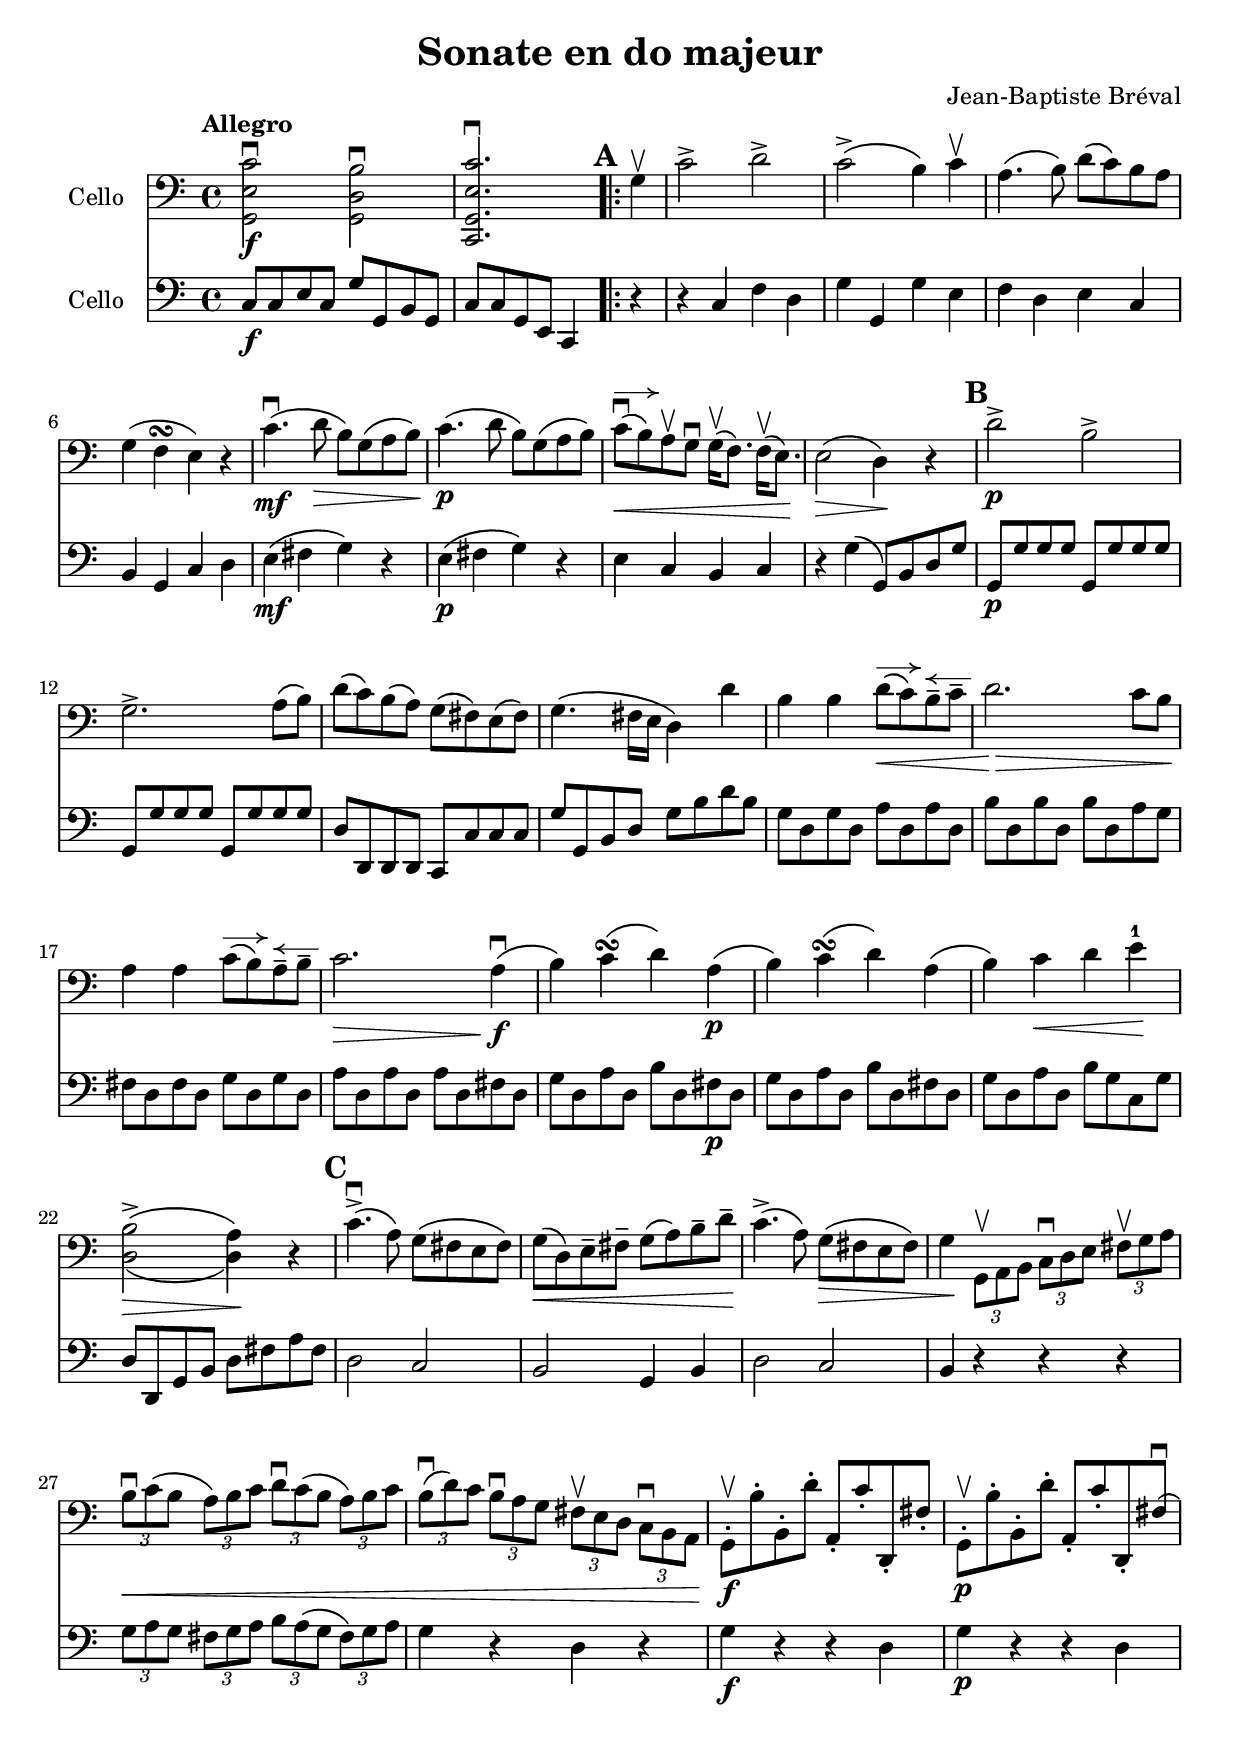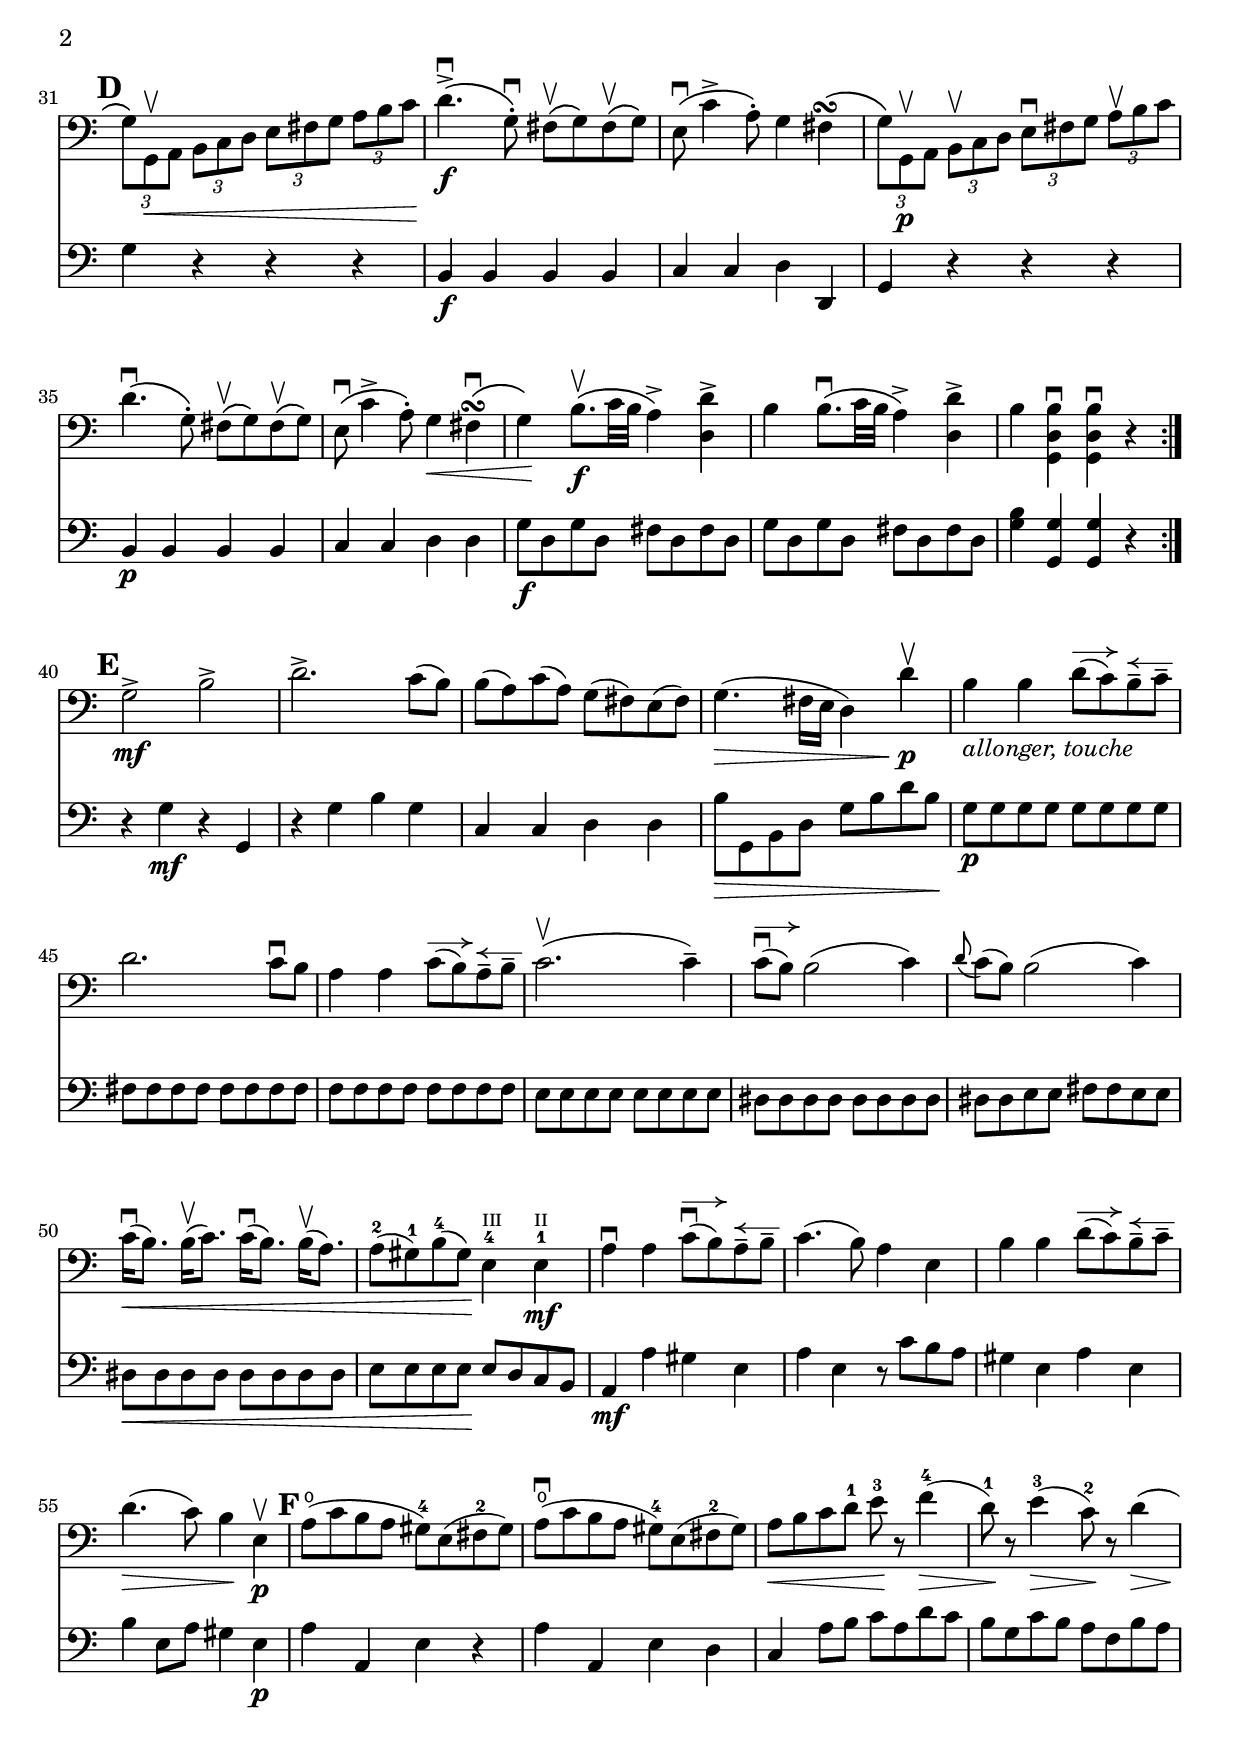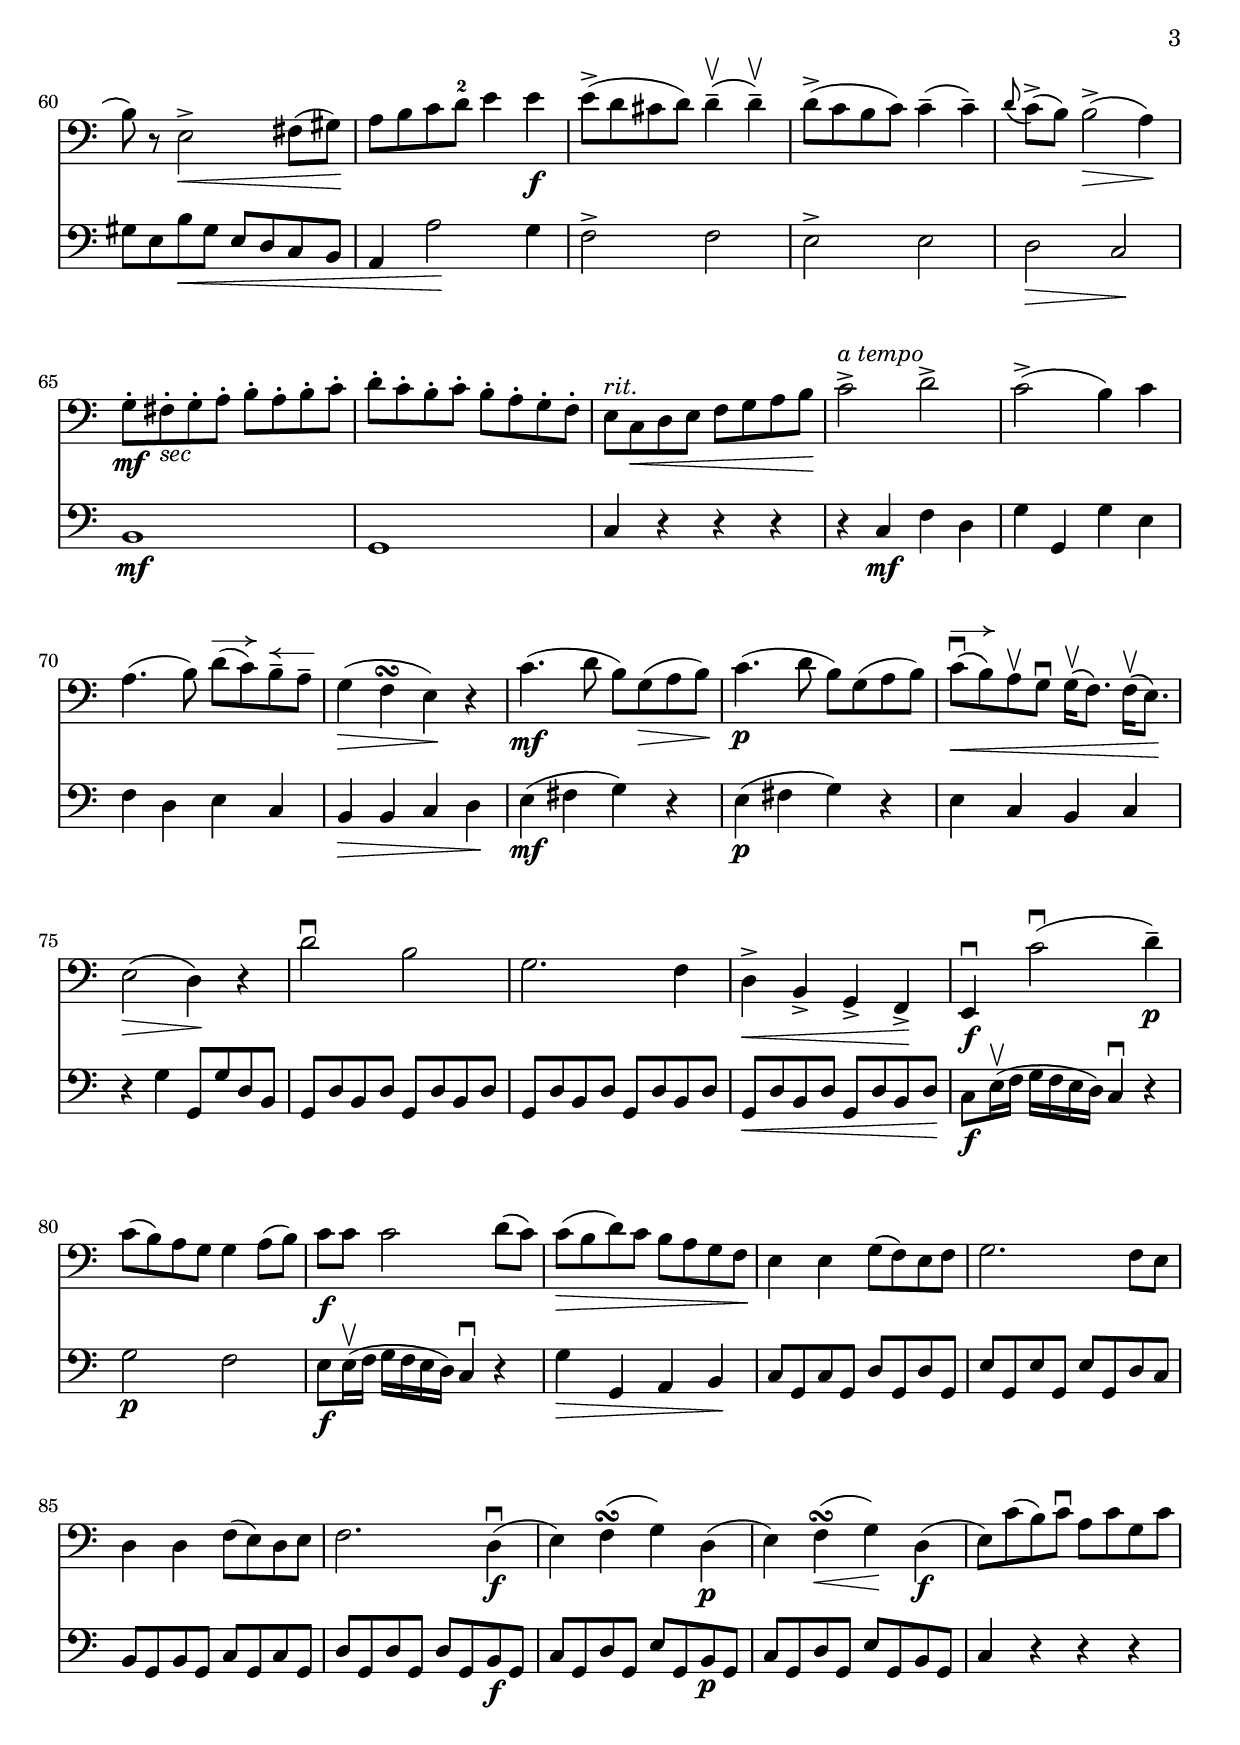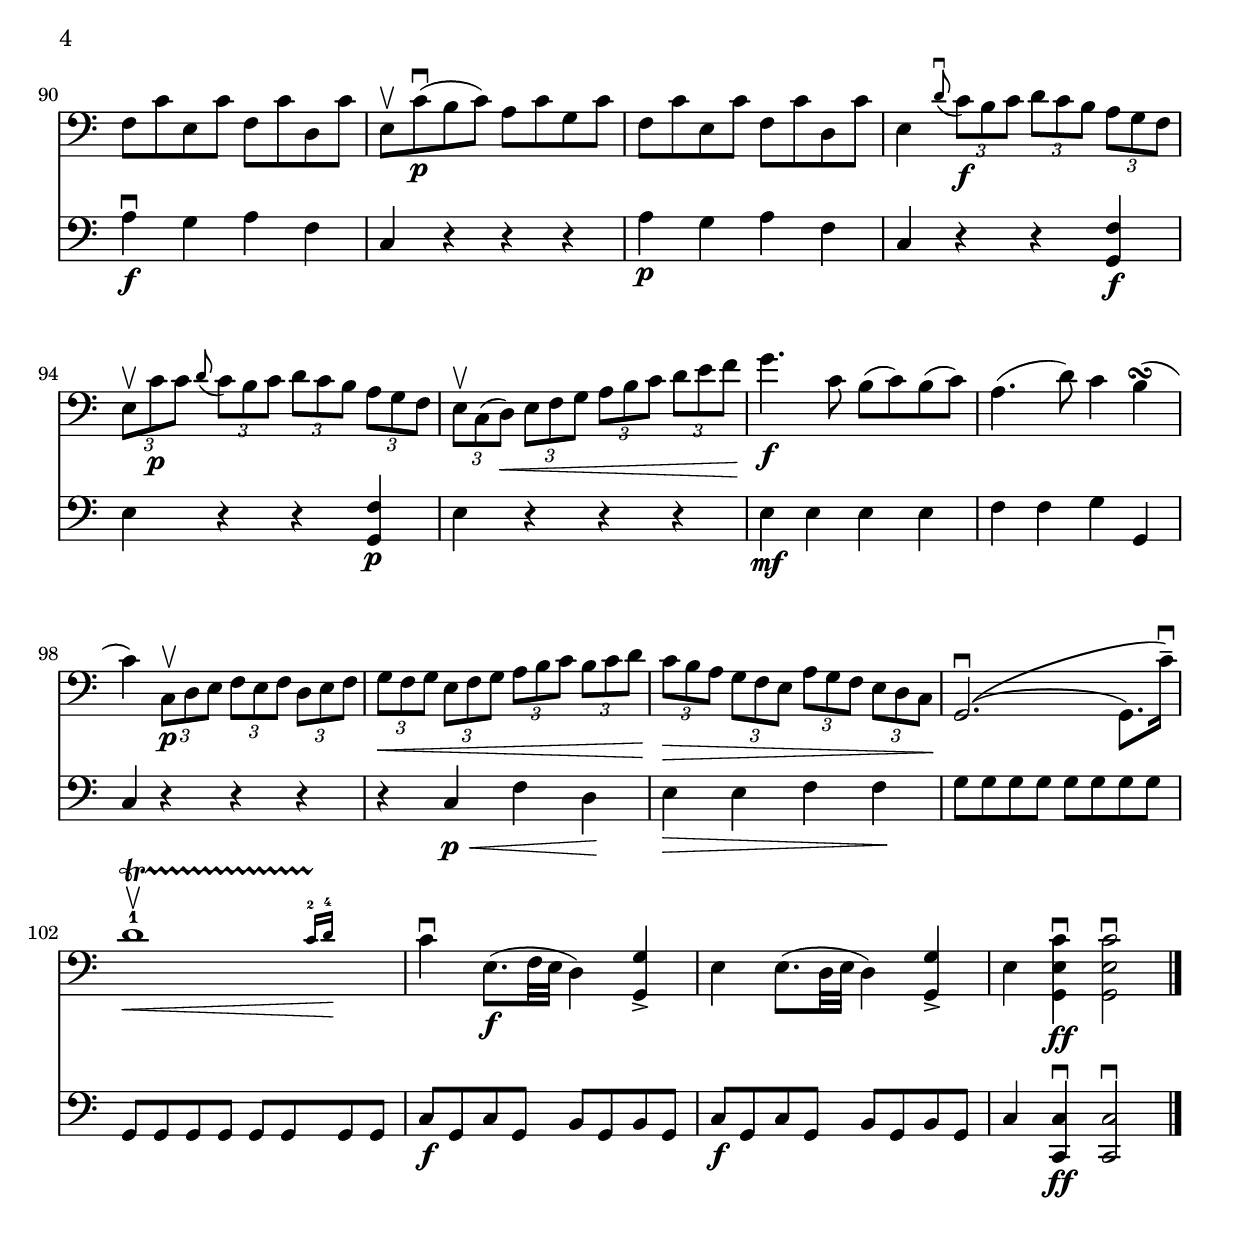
#(set-global-staff-size 21)

\version "2.18.2"

\header {
  title = "Sonate en do majeur"
  composer = "Jean-Baptiste Bréval"
}

\language "italiano"

allonger = \markup {
  \center-column {
    \combine
    \draw-line #'(-4 . 0)
    \arrow-head #X #RIGHT ##f
  }
}

retenir = \markup {
  \center-column {
    \concat{
      \arrow-head #X #LEFT ##f
      \hspace #-1
      \draw-line #'(-4 . 0)
    }
  }
}

\score {
  <<
    \new Staff
    \with {instrumentName = #"Cello "}
    {
      \override Hairpin.to-barline = ##f
      \tempo Allegro
      \time 4/4
      \key do \major
      \clef bass
      << sol,2\f mi2 do'2\downbow >>
      << sol,2 re2 si2\downbow >>                         % 1'
      << do,2. sol,2. mi2. do'2.\downbow >>               % 2'
      \repeat volta 2 {
        \mark \default
        \partial 4
        sol4\upbow                                        % 1
        do'2-> re'2->                                     % 2
        do'2->\(si4\) do'4\upbow                          % 3
        la4.\(si8\) re'8\(do'8\) si8 la8                  % 4
        sol4\(fa4\turn mi4\) r4                           % 5
        do'4.\mf\downbow\(re'8\> si8\) sol8\(la8 si8\!\)  % 6
        do'4.\p\(re'8 si8\) sol8\(la8 si8\)               % 7
        do'8\downbow^\allonger\<\(si8\)
        la8\upbow sol8\downbow
        sol16\upbow\(fa8.\) fa16\upbow\(mi8.\)\!          % 8
        mi2\>\(re4\)\! r4                                 % 9
        \mark \default
        re'2->\p si2->                                    % 10
        sol2.-> la8\(si8\)                                % 11
        re'8\(do'8\) si\(la8\) sol8\(fad8\) mi8\(fad8\)   % 12
        sol4.\(fad16 mi16 re4\) re'4                      % 13
        si4 si4 re'8^\allonger\<\(do'8\)
        si8\tenuto^\retenir do'8\tenuto                   % 14
        re'2.\!\> do'8 si8\!                              % 15
        la4 la4 do'8^\allonger\(si8\)
        la8\tenuto^\retenir si8\tenuto                    % 16
        do'2.\> la4\!\downbow\f\(                         % 17
        si4\) do'4\turn\(re'4\) la4\p\(                   % 18
        si4\) do'4\turn\(re'4\) la4\(                     % 19
        si4\) do'4\< re'4 mi'4-1\!                        % 20
        << {\stemDown si2->\(la4\)}\\
           {re2\>\(re4\)\!} >>
        r4                                                % 21
        \mark \default
        do'4.->\downbow\(la8\) sol8\(fad8 mi8 fad8\)      % 22
        sol8\<\(re8\) mi8\tenuto fad8\tenuto
        sol8\(la8\) si8\tenuto re'8\tenuto\!              % 23
        do'4.->\(la8\) sol8\>\(fad8 mi8 fad8\)            % 24
        sol4\!
        \tupletDown
        \stemDown
        \tuplet 3/2 {sol,8\upbow la,8 si,8}
        \tuplet 3/2 {do8\downbow re8 mi8}
        \tuplet 3/2 {fad8\upbow sol8 la8}                 % 25
        \tuplet 3/2 {si8\downbow\< do'8\(si8}
        \tuplet 3/2 {la8\) si8 do'8}
        \tuplet 3/2 {re'8\downbow do'8\(si8}
        \tuplet 3/2 {la8\) si8 do'8}                      % 26
        \tuplet 3/2 {si8\downbow\(re'8\) do'8}
        \tuplet 3/2 {si8\downbow la8 sol8}
        \tuplet 3/2 {fad8\upbow mi8 re8}
        \tuplet 3/2 {do8\downbow si,8 la,8\!}             % 27
        \stemNeutral
        sol,8\staccato\f\upbow si8\staccato
        si,8\staccato re'8\staccato
        la,8\staccato do'8\staccato
        re,8\staccato fad8\staccato                       % 28
        sol,8\staccato\p\upbow si8\staccato
        si,8\staccato re'8\staccato
        la,8\staccato do'8\staccato
        re,8\staccato fad8\downbow\(                      % 29
        \mark \default
        \stemDown
        \tuplet 3/2 {sol8\) sol,8\upbow\< la,8}
        \tuplet 3/2 {si,8 do8 re8}
        \tuplet 3/2 {mi8 fad8 sol8}
        \tuplet 3/2 {la8 si8 do'8\!}                      % 30
        \stemNeutral
        re'4.->\downbow\f\(sol8\staccato\downbow\)
        fad8\upbow\(sol8\) fad8\upbow\(sol8\)             % 31
        mi8\downbow\(do'4-> la8\staccato\)
        sol4 fad4\turn\(                                  % 32
        \stemDown
        \tuplet 3/2 {sol8\) sol,8\p\upbow  la,8}
        \tuplet 3/2 {si,8\upbow do8 re8}
        \tuplet 3/2 {mi8\downbow fad8 sol8}
        \tuplet 3/2 {la8\upbow si8 do'8}                  % 33
        \stemNeutral
        re'4.\downbow\(sol8\staccato\)
        fad8\upbow\(sol8\) fad8\upbow\(sol8\)             % 34
        mi8\downbow\(do'4-> la8\staccato\)
        sol4\< fad4\downbow\turn\(                        % 35
        sol4\!\) si8.\f\upbow\(do'32 si32 la4->\)
        <<re4 re'4-> >>                                   % 36
        si4 si8.\downbow\(do'32 si32 la4->\)
        <<re4 re'4-> >>                                   % 37
        si4
        <<sol,4 re4 si4\downbow>>
        <<sol,4 re4 si4\downbow>> r4                      % 38
      }
      \mark \default
      sol2->\mf si2->                                     % 39
      re'2.-> do'8(si8)                                   % 40
      si8(la8) do'8(la8) sol8(fad8) mi8(fad8)             % 41
      sol4.\>(fad16 mi16 re4) re'4\p\upbow\!              % 42
      si4_\markup{\italic{allonger, touche}}
      si4 re'8^\allonger(do'8)
      si8\tenuto^\retenir do'8\tenuto                     % 43
      re'2. do'8\downbow si8                              % 44
      la4 la4 do'8^\allonger(si8)
      la8\tenuto^\retenir si8\tenuto                      % 45
      do'2.\upbow(do'4\tenuto)                            % 46
      do'8^\allonger\downbow(si8) si2(do'4)               % 47
      \appoggiatura re'8 do'8(si8) si2(do'4)              % 48
      do'16\<\downbow(si8.) si16\upbow(do'8.)
      do'16\downbow(si8.) si16\upbow(la8.)                % 49
      la8-2(sold8-1) si8-4(sold8)\!
      mi4-4^\markup{\teeny III}
      mi4-1^\markup{\teeny II}\mf                         % 50
      la4\downbow la4
      do'8\downbow^\allonger(si8)
      la8\tenuto^\retenir si8\tenuto                      % 51
      do'4.(si8) la4 mi4                                  % 52
      si4 si4 re'8^\allonger(do'8)
      si8\tenuto^\retenir do'8\tenuto                     % 53
      re'4.\>(do'8) si4\! mi4\upbow\p                     % 54
      \mark \default
      la8\open(do'8 si8 la8 sold8-4)
      mi8(fad8-2 sold8)                                   % 55
      la8\downbow\open(do'8 si8 la8 sold8-4)
      mi8(fad8-2 sold8)                                   % 56
      la8\< si8 do'8 re'8-1 mi'8-3\!
      r8 fa'4-4\>(                                        % 57
      re'8-1)\! r8 mi'4-3\>(do'8-2)\! r8 re'4\>(          % 58
      si8)\! r8 mi2->\< fad8(sold8)\!                     % 59
      la8 si8 do'8 re'8-2 mi'4\! mi'4\f                   % 60
      mi'8->(re'8 dod'8 re'8)
      re'4\upbow\tenuto(re'4\upbow\tenuto)                % 61
      re'8->(do'8 si8 do'8) do'4\tenuto(do'4\tenuto)      % 62
      \appoggiatura re'8 do'8->(si8) si2->\>(la4)\!       % 63
      sol8\mf\staccato fad8\staccato_\markup{\italic sec}
      sol8\staccato la8\staccato
      si8\staccato la8\staccato
      si8\staccato do'8\staccato                          % 64
      re'8\staccato do'8\staccato
      si8\staccato do'8\staccato
      si8\staccato la8\staccato
      sol8\staccato fa8\staccato                          % 65
      mi8^\markup{\italic "rit."}
      do8\<re8 mi8 fa8 sol8 la8 si8\!                     % 66
      do'2->^\markup{\italic "a tempo"} re'2->            % 67
      do'2->(si4) do'4                                    % 68
      la4.(si8) re'8^\allonger(do'8)
      si8\tenuto^\retenir la8\tenuto                      % 69
      sol4\>(fa\turn mi4)\! r4                            % 70
      do'4.\mf(re'8 si8) sol8\>(la8 si8)\!                % 71
      do'4.\p(re'8 si8) sol8(la 8 si8)                    % 72
      do'8\downbow^\allonger\<\(si8\)
      la8\upbow sol8\downbow
      sol16\upbow\(fa8.\) fa16\upbow\(mi8.\)\!            % 73
      mi2\>\(re4\)\! r4                                   % 74
      re'2\downbow si2                                    % 75
      sol2. fa4                                           % 76
      re4->\< si,4-> sol,4-> fa,4->\!                     % 77
      mi,4\f\downbow do'2\downbow(re'4\tenuto\p)          % 78
      do'8(si8) la8 sol8 sol4 la8(si8)                    % 79
      do'8\f do'8 do'2 re'8(do'8)                         % 80
      do'8\>(si8 re'8) do'8 si8 la8 sol8 fa8\!            % 81
      mi4 mi4 sol8(fa8) mi8 fa8                           % 82
      sol2. fa8 mi8                                       % 83
      re4 re4 fa8(mi8) re8 mi8                            % 84
      fa2. re4\f\downbow(                                 % 85
      mi4) fa4\turn(sol4) re4\p(                          % 86
      mi4) fa4\turn\<(sol4)\! re4\f(                      % 87
      mi8) do'8(si8) do'8\downbow la8 do'8 sol8 do'8      % 88
      fa8 do'8 mi8 do'8 fa8 do'8 re8 do'8                 % 89
      mi8\upbow do'8\p\downbow(si8 do'8)
      la8 do'8 sol8 do'8                                  % 90
      fa8 do'8 mi8 do'8 fa8 do'8 re8 do'8                 % 91
      mi4
      \appoggiatura re'8\downbow
      \tuplet 3/2 {do'8\f si8 do'8}
      \tuplet 3/2 {re'8 do'8 si8}
      \tuplet 3/2 {la8 sol8 fa8}                          % 92
      \tuplet 3/2 {mi8\upbow do'8\p do'8}
      \appoggiatura re'8
      \tuplet 3/2 {do'8 si8 do'8}
      \tuplet 3/2 {re'8 do'8 si8}
      \tuplet 3/2 {la8 sol8 fa8}                          % 93
      \tuplet 3/2 {mi8\upbow do8(re8)\<}
      \tuplet 3/2 {mi8 fa8 sol8}
      \tuplet 3/2 {la8 si8 do'8}
      \tuplet 3/2 {re'8 mi'8 fa'8\!}                      % 94
      sol'4.\f do'8 si8(do'8) si8(do'8)                   % 95
      la4.(re'8) do'4 si4\turn(                           % 96
      do'4)
      \tuplet 3/2 {do8\p\upbow re8 mi8}
      \tuplet 3/2 {fa8 mi8 fa8}
      \tuplet 3/2 {re8 mi8 fa8}                           % 97
      \tuplet 3/2 {sol8\< fa8 sol8}
      \tuplet 3/2 {mi8 fa8 sol8}
      \tuplet 3/2 {la8 si8 do'8}
      \tuplet 3/2 {si8 do'8 re'8\!}                       % 98
      \tuplet 3/2 {do'8\> si8 la8}
      \tuplet 3/2 {sol8 fa8 mi8}
      \tuplet 3/2 {la8 sol8 fa8}
      \tuplet 3/2 {mi8 re8 do8\!}                         % 99
      sol,2.\downbow\((sol,8.) do'16\tenuto\downbow\)     % 100
      \afterGrace re'1-1\startTrillSpan\upbow\<
      {do'16-2 re'16-4\stopTrillSpan\!}                   % 101
      do'4\downbow mi8.\f(fa32 mi32 re4)
      <<sol,4-> sol4>>                                    % 102
      mi4 mi8.(re32 mi32 re4)
      <<sol,4-> sol4>>                                    % 103
      mi4
      <<sol,4\ff mi4 do'4\downbow>>
      <<sol,2 mi2 do'2\downbow>>                          % 103
      \bar "|."
    }

    \new Staff
    \with {instrumentName = #"Cello "}
    {
      \override Hairpin.to-barline = ##f
      \time 4/4
      \key do \major
      \clef bass
      do8\f do8 mi8 do8 sol8 sol,8 si,8 sol,8             % 1'
      do8 do8 sol,8 mi,8 do,4                             % 2'
      \repeat volta 2 {
        \partial 4
        r4                                                % 1
        r4 do4 fa4 re4                                    % 2
        sol4 sol,4 sol4 mi4                               % 3
        fa4 re4 mi4 do4                                   % 4
        si,4 sol,4 do4 re4                                % 5
        mi4\mf\(fad4 sol4\) r4                            % 6
        mi4\p\(fad4 sol4\) r4                             % 7
        mi4 do4 si,4 do4                                  % 8
        r4 sol4\(sol,8\) si,8 re8 sol8                    % 9
        sol,8\p sol8 sol8 sol8 sol,8 sol8 sol8 sol8       % 10
        sol,8 sol8 sol8 sol8 sol,8 sol8 sol8 sol8         % 11
        re8 re,8 re,8 re,8 do,8 do8 do8 do8               % 12
        sol8 sol,8 si,8 re8 sol8 si8 re'8 si8             % 13
        sol8 re8 sol8 re8 la8 re8 la8 re8                 % 14
        si8 re8 si8 re8 si8 re8 la8 sol8                  % 15
        fad8 re8 fad8 re8 sol8 re8 sol8 re8               % 16
        la8 re8 la8 re8 la8 re8 fad8 re8                  % 17
        sol8 re8 la8 re8 si8 re8 fad8\p re8               % 18
        sol8 re8 la8 re8 si8 re8 fad8 re8                 % 19
        sol8 re8 la8 re8 si8 sol8 do8 sol8                % 20
        re8 re,8 sol,8 si,8 re8 fad8 la8 fad8             % 21
        re2 do2                                           % 22
        si,2 sol,4 si,4                                   % 23
        re2 do2                                           % 24
        si,4 r4 r4 r4                                     % 25
        \tuplet 3/2 {sol8 la8 sol8}
        \tuplet 3/2 {fad8 sol8 la8}
        \tuplet 3/2 {si8 la8\(sol8}
        \tuplet 3/2 {fad8\) sol8 la8}                     % 26
        sol4 r4 re4 r4                                    % 27
        sol4\f r4 r4 re4                                  % 28
        sol4\p r4 r4 re4                                  % 29
        sol4 r4 r4 r4                                     % 30
        si,4\f si,4 si,4 si,4                             % 31
        do4 do4 re4 re,4                                  % 32
        sol,4 r4 r4 r4                                    % 33
        si,4\p si,4 si,4 si,4                             % 34
        do4 do4 re4 re4                                   % 35
        sol8\f re8 sol8 re8 fad8 re8 fad8 re8             % 36
        sol8 re8 sol8 re8 fad8 re8 fad8 re8               % 37
        <<sol4 si4>> <<sol,4 sol4>> <<sol,4 sol4>> r4     % 38
      }
      r4 sol4\mf r4 sol,4                                 % 39
      r4 sol4 si4 sol4                                    % 40
      do4 do4 re4 re4                                     % 41
      si8\> sol,8 si,8 re8 sol8 si8 re'8 si8\!            % 42
      sol8\p sol8 sol8 sol8 sol8 sol8 sol8 sol8           % 43
      fad8 fad8 fad8 fad8 fad8 fad8 fad8 fad8             % 44
      fa8 fa8 fa8 fa8 fa8 fa8 fa8 fa8                     % 45
      mi8 mi8 mi8 mi8 mi8 mi8 mi8 mi8                     % 46
      red8 red8 red8 red8 red8 red8 red8 red8             % 47
      red8 red8 mi8 mi8 fad8 fad8 mi8 mi8                 % 48
      red8\< red8 red8 red8 red8 red8 red8 red8           % 49
      mi8 mi8 mi8 mi8\! mi8 re8 do8 si,8                  % 50
      la,4\mf la4 sold4 mi4                               % 51
      la4 mi4 r8 do'8 si8 la8                             % 52
      sold4 mi4 la4 mi4                                   % 53
      si4 mi8 la8 sold4 mi4\p                             % 54
      la4 la,4 mi4 r4                                     % 55
      la4 la,4 mi4 re4                                    % 56
      do4 la8 si8 do'8 la8 re'8 do'8                      % 57
      si8 sol8 do'8 si8 la8 fa8 si8 la8                   % 58
      sold8 mi8 si8\< sold8 mi8 re8 do8 si,8              % 59
      la,4 la2\! sol4                                     % 60
      fa2-> fa2                                           % 61
      mi2-> mi2                                           % 62
      re2\> do2\!                                         % 63
      si,1\mf                                             % 64
      sol,1                                               % 65
      do4 r4 r4 r4                                        % 66
      r4 do4\mf fa4 re4                                   % 67
      sol4 sol,4 sol4 mi4                                 % 68
      fa4 re4 mi4 do4                                     % 69
      si,4\> si,4 do4 re4\!                               % 70
      mi4\mf(fad4 sol4) r4                                % 71
      mi4\p(fad4 sol4) r4                                 % 72
      mi4 do4 si,4 do4                                    % 73
      r4 sol4 sol,8 sol8 re8 si,8                         % 74
      sol,8 re8 si,8 re8 sol,8 re8 si,8 re8               % 75
      sol,8 re8 si,8 re8 sol,8 re8 si,8 re8               % 76
      sol,8\<re8 si,8 re8 sol,8 re8 si,8 re8\!            % 77
      do8\f mi16\upbow(fa16 sol16 fa16 mi16 re16)
      do4\downbow r4                                      % 78
      sol2\p fa2                                          % 79
      mi8\f mi16\upbow(fa16 sol16 fa16 mi16 re16)
      do4\downbow r4                                      % 80
      sol4\> sol,4 la,4 si,4\!                            % 81
      do8 sol,8 do8 sol,8 re8 sol,8 re8 sol,8             % 82
      mi8 sol,8 mi8 sol,8 mi8 sol,8 re8 do8               % 83
      si,8 sol,8 si,8 sol,8 do8 sol,8 do8 sol,8           % 84
      re8 sol,8 re8 sol,8 re8 sol,8 si,8\f sol,8          % 85
      do8 sol,8 re8 sol,8 mi8 sol,8 si,8\p sol,8          % 86
      do8 sol,8 re8 sol,8 mi8 sol,8 si,8 sol,8            % 87
      do4 r4 r4 r4                                        % 88
      la4\f\downbow sol4 la4 fa4                          % 89
      do4 r4 r4 r4                                        % 90
      la4\p sol4 la4 fa4                                  % 91
      do4 r4 r4 <<sol,4\f fa4>>                           % 92
      mi4 r4 r4 <<sol,4\p fa4>>                           % 93
      mi4 r4 r4 r4                                        % 94
      mi4\mf mi4 mi4 mi4                                  % 95
      fa4 fa4 sol4 sol,4                                  % 96
      do4 r4 r4 r4                                        % 97
      r4 do4\p\< fa4 re4\!                                % 98
      mi4\> mi4 fa4 fa4\!                                 % 99
      sol8 sol8 sol8 sol8 sol8 sol8 sol8 sol8             % 100
      sol,8 sol,8 sol,8 sol,8 sol,8 sol,8 sol,8 sol,8     % 101
      do8\f sol,8 do8 sol,8 si,8 sol,8 si,8 sol,8         % 102
      do8\f sol,8 do8 sol,8 si,8 sol,8 si,8 sol,8         % 103
      do4
      <<do,4\ff do4\downbow>>
      <<do,2 do2\downbow>>                                % 104
      \bar "|."
    }
  >>
}
